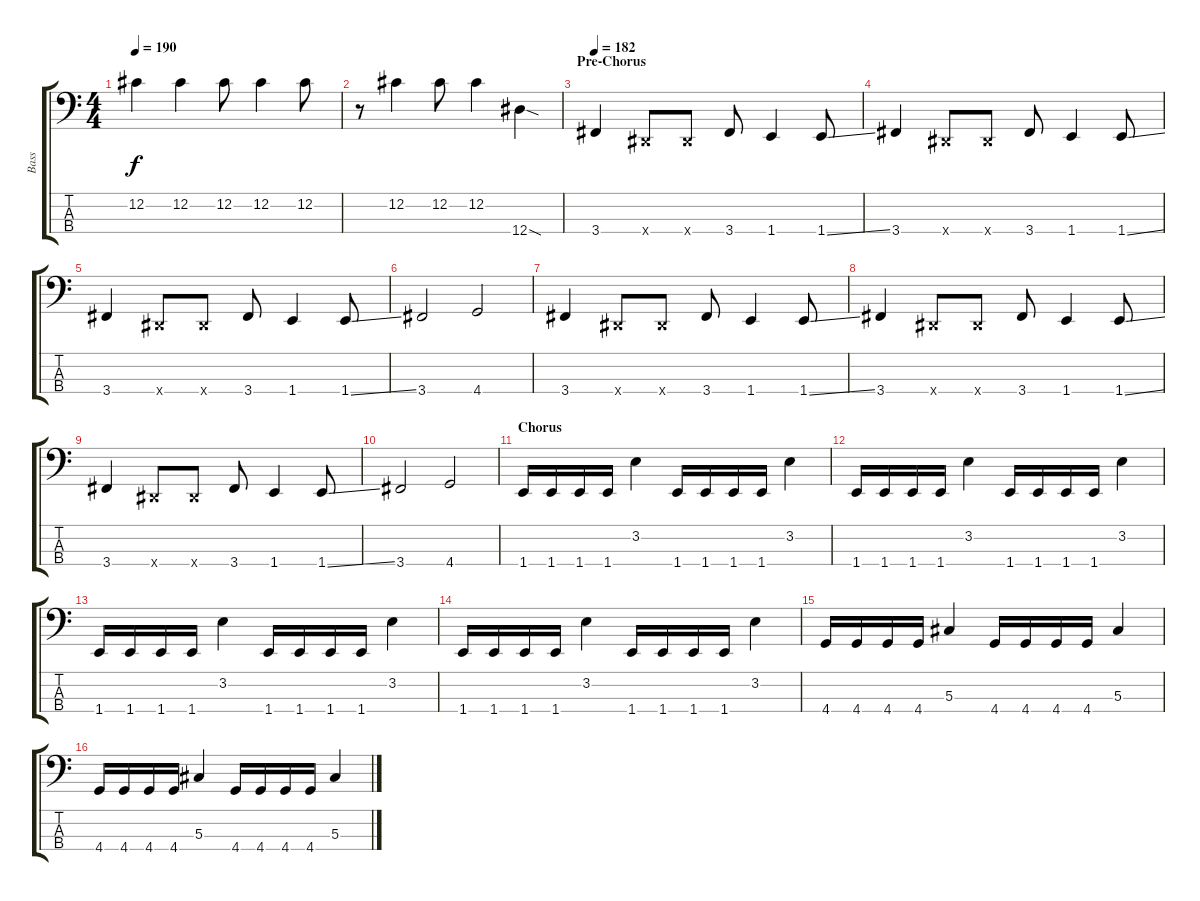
\track ("Bass" "Bass") {instrument electricbasspick}
\staff {score tabs}
\tuning (Gb2 Db2 Ab1 Eb1) {hide}
\ts (4 4)
\tempo 190
\clef f4
\ks c
12.2.4{dy f} 12.2.4 12.2.8 12.2.4 12.2.8 |
r.8 12.2.4 12.2.8 12.2.4 12.4{sod}.4 |
\section ("" "Pre-Chorus")
\tempo 182
3.4.4 0.4{x}.8 0.4{x}.8 3.4.8 1.4.4 1.4{ss}.8 |
3.4.4 0.4{x}.8 0.4{x}.8 3.4.8 1.4.4 1.4{ss}.8 |
3.4.4 0.4{x}.8 0.4{x}.8 3.4.8 1.4.4 1.4{ss}.8 |
3.4.2 4.4.2 |
3.4.4 0.4{x}.8 0.4{x}.8 3.4.8 1.4.4 1.4{ss}.8 |
3.4.4 0.4{x}.8 0.4{x}.8 3.4.8 1.4.4 1.4{ss}.8 |
3.4.4 0.4{x}.8 0.4{x}.8 3.4.8 1.4.4 1.4{ss}.8 |
3.4.2 4.4.2 |
\section ("" "Chorus")
1.4.16 1.4.16 1.4.16 1.4.16 3.2.4 1.4.16 1.4.16 1.4.16 1.4.16 3.2.4 |
1.4.16 1.4.16 1.4.16 1.4.16 3.2.4 1.4.16 1.4.16 1.4.16 1.4.16 3.2.4 |
1.4.16 1.4.16 1.4.16 1.4.16 3.2.4 1.4.16 1.4.16 1.4.16 1.4.16 3.2.4 |
1.4.16 1.4.16 1.4.16 1.4.16 3.2.4 1.4.16 1.4.16 1.4.16 1.4.16 3.2.4 |
4.4.16 4.4.16 4.4.16 4.4.16 5.3.4 4.4.16 4.4.16 4.4.16 4.4.16 5.3.4 |
4.4.16 4.4.16 4.4.16 4.4.16 5.3.4 4.4.16 4.4.16 4.4.16 4.4.16 5.3.4
